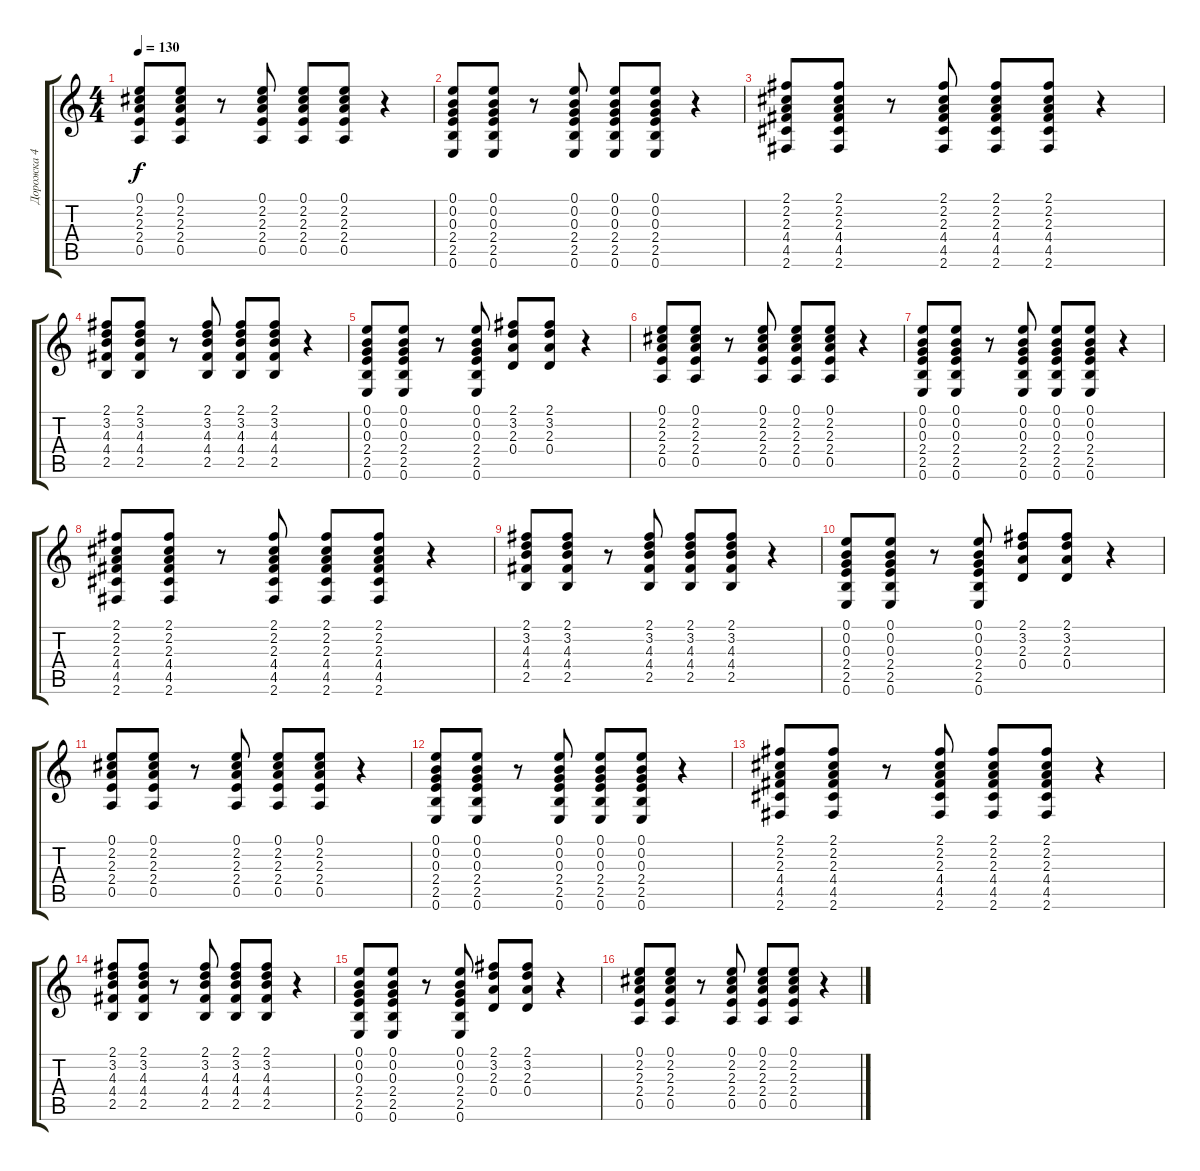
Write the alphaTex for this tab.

\track ("Дорожка 4" "Дорожка 4") {instrument acousticguitarsteel}
\staff {score tabs}
\tuning (E4 B3 G3 D3 A2 E2) {hide}
\ts (4 4)
\tempo 130
\clef g2
\ks c
(0.1 2.2 2.3 2.4 0.5).8{dy f} (0.1 2.2 2.3 2.4 0.5).8 r.8 (0.1 2.2 2.3 2.4 0.5).8 (0.1 2.2 2.3 2.4 0.5).8 (0.1 2.2 2.3 2.4 0.5).8 r.4 |
(0.1 0.2 0.3 2.4 2.5 0.6).8 (0.1 0.2 0.3 2.4 2.5 0.6).8 r.8 (0.1 0.2 0.3 2.4 2.5 0.6).8 (0.1 0.2 0.3 2.4 2.5 0.6).8 (0.1 0.2 0.3 2.4 2.5 0.6).8 r.4 |
(2.1 2.2 2.3 4.4 4.5 2.6).8 (2.1 2.2 2.3 4.4 4.5 2.6).8 r.8 (2.1 2.2 2.3 4.4 4.5 2.6).8 (2.1 2.2 2.3 4.4 4.5 2.6).8 (2.1 2.2 2.3 4.4 4.5 2.6).8 r.4 |
(2.1 3.2 4.3 4.4 2.5).8 (2.1 3.2 4.3 4.4 2.5).8 r.8 (2.1 3.2 4.3 4.4 2.5).8 (2.1 3.2 4.3 4.4 2.5).8 (2.1 3.2 4.3 4.4 2.5).8 r.4 |
(0.1 0.2 0.3 2.4 2.5 0.6).8 (0.1 0.2 0.3 2.4 2.5 0.6).8 r.8 (0.1 0.2 0.3 2.4 2.5 0.6).8 (2.1 3.2 2.3 0.4).8 (2.1 3.2 2.3 0.4).8 r.4 |
(0.1 2.2 2.3 2.4 0.5).8 (0.1 2.2 2.3 2.4 0.5).8 r.8 (0.1 2.2 2.3 2.4 0.5).8 (0.1 2.2 2.3 2.4 0.5).8 (0.1 2.2 2.3 2.4 0.5).8 r.4 |
(0.1 0.2 0.3 2.4 2.5 0.6).8 (0.1 0.2 0.3 2.4 2.5 0.6).8 r.8 (0.1 0.2 0.3 2.4 2.5 0.6).8 (0.1 0.2 0.3 2.4 2.5 0.6).8 (0.1 0.2 0.3 2.4 2.5 0.6).8 r.4 |
(2.1 2.2 2.3 4.4 4.5 2.6).8 (2.1 2.2 2.3 4.4 4.5 2.6).8 r.8 (2.1 2.2 2.3 4.4 4.5 2.6).8 (2.1 2.2 2.3 4.4 4.5 2.6).8 (2.1 2.2 2.3 4.4 4.5 2.6).8 r.4 |
(2.1 3.2 4.3 4.4 2.5).8 (2.1 3.2 4.3 4.4 2.5).8 r.8 (2.1 3.2 4.3 4.4 2.5).8 (2.1 3.2 4.3 4.4 2.5).8 (2.1 3.2 4.3 4.4 2.5).8 r.4 |
(0.1 0.2 0.3 2.4 2.5 0.6).8 (0.1 0.2 0.3 2.4 2.5 0.6).8 r.8 (0.1 0.2 0.3 2.4 2.5 0.6).8 (2.1 3.2 2.3 0.4).8 (2.1 3.2 2.3 0.4).8 r.4 |
(0.1 2.2 2.3 2.4 0.5).8 (0.1 2.2 2.3 2.4 0.5).8 r.8 (0.1 2.2 2.3 2.4 0.5).8 (0.1 2.2 2.3 2.4 0.5).8 (0.1 2.2 2.3 2.4 0.5).8 r.4 |
(0.1 0.2 0.3 2.4 2.5 0.6).8 (0.1 0.2 0.3 2.4 2.5 0.6).8 r.8 (0.1 0.2 0.3 2.4 2.5 0.6).8 (0.1 0.2 0.3 2.4 2.5 0.6).8 (0.1 0.2 0.3 2.4 2.5 0.6).8 r.4 |
(2.1 2.2 2.3 4.4 4.5 2.6).8 (2.1 2.2 2.3 4.4 4.5 2.6).8 r.8 (2.1 2.2 2.3 4.4 4.5 2.6).8 (2.1 2.2 2.3 4.4 4.5 2.6).8 (2.1 2.2 2.3 4.4 4.5 2.6).8 r.4 |
(2.1 3.2 4.3 4.4 2.5).8 (2.1 3.2 4.3 4.4 2.5).8 r.8 (2.1 3.2 4.3 4.4 2.5).8 (2.1 3.2 4.3 4.4 2.5).8 (2.1 3.2 4.3 4.4 2.5).8 r.4 |
(0.1 0.2 0.3 2.4 2.5 0.6).8 (0.1 0.2 0.3 2.4 2.5 0.6).8 r.8 (0.1 0.2 0.3 2.4 2.5 0.6).8 (2.1 3.2 2.3 0.4).8 (2.1 3.2 2.3 0.4).8 r.4 |
(0.1 2.2 2.3 2.4 0.5).8 (0.1 2.2 2.3 2.4 0.5).8 r.8 (0.1 2.2 2.3 2.4 0.5).8 (0.1 2.2 2.3 2.4 0.5).8 (0.1 2.2 2.3 2.4 0.5).8 r.4
